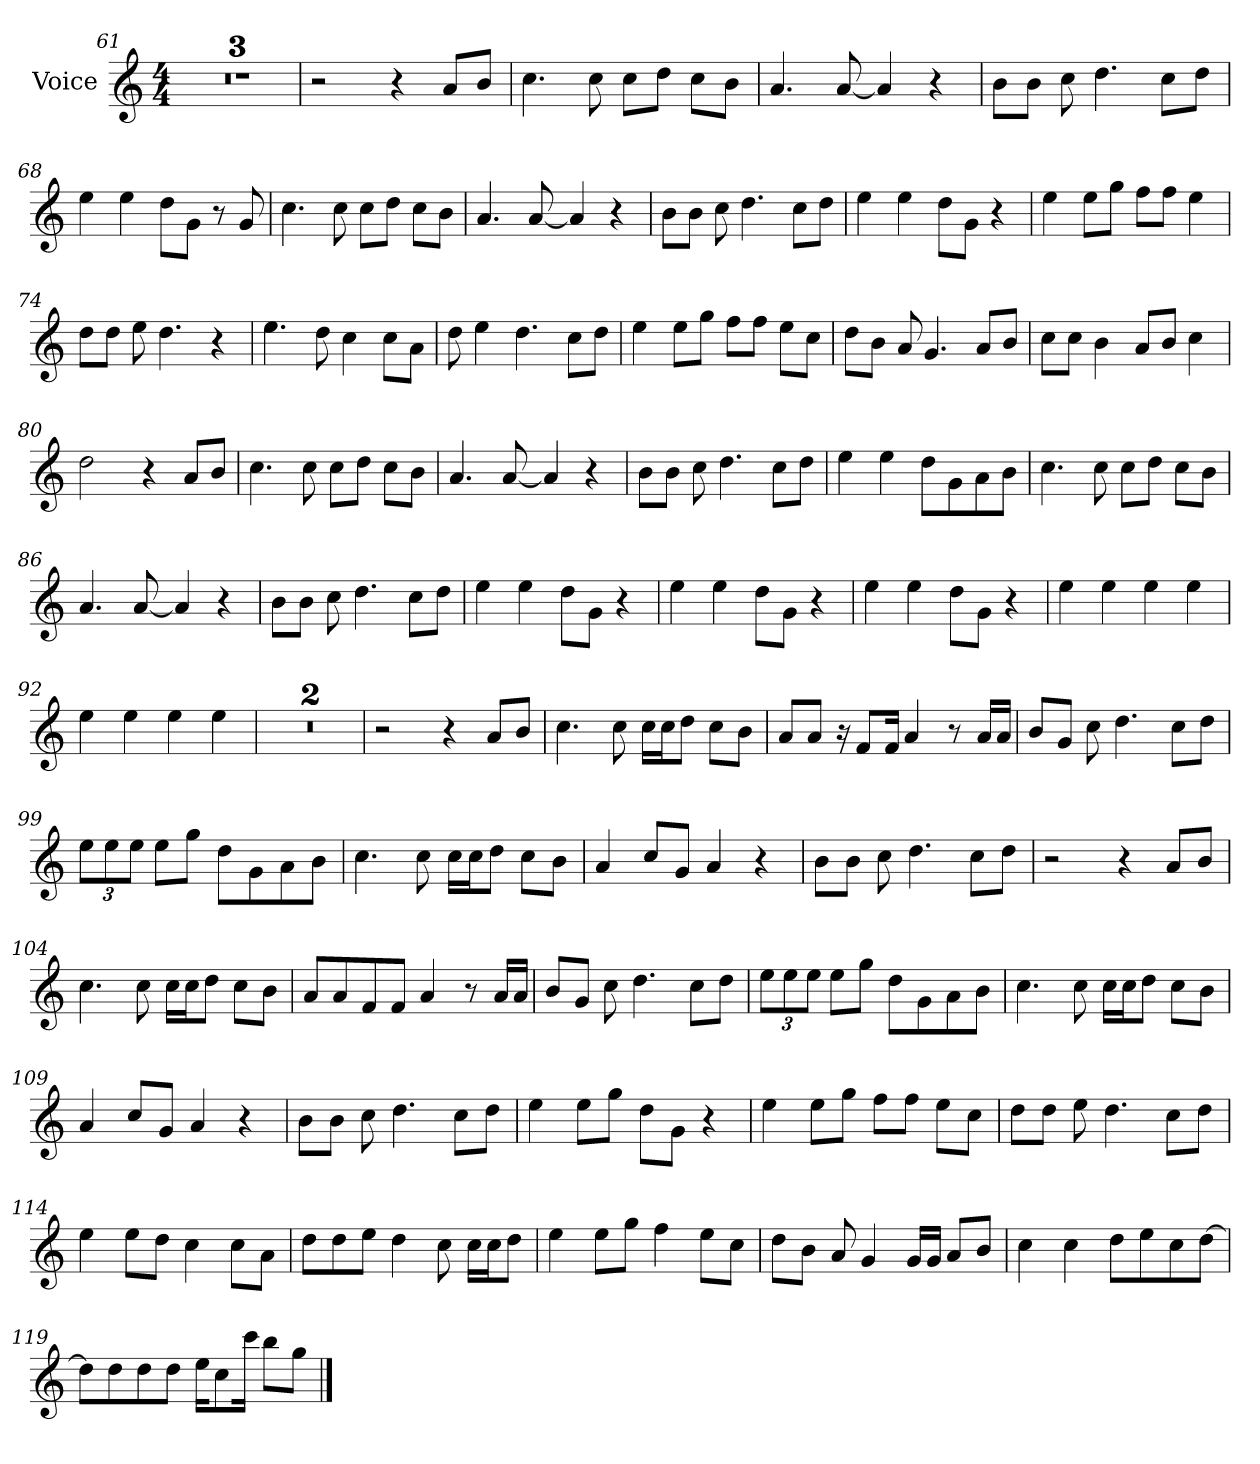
**kern
*part1
*staff1
*I"Voice
*I'Vc.
*clefG2
*k[]
*M4/4
=61
1r
=62
1r
=63
1r
=64
2r
4r
8aL
8bJ
=65
4.cc
8cc
8ccL
8ddJ
8ccL
8bJ
=66
4.a
[8a
4a]
4r
=67
8bL
8bJ
8cc
4.dd
8ccL
8ddJ
=68
4ee
4ee
8ddL
8gJ
8r
8g
=69
4.cc
8cc
8ccL
8ddJ
8ccL
8bJ
=70
4.a
[8a
4a]
4r
=71
8bL
8bJ
8cc
4.dd
8ccL
8ddJ
=72
4ee
4ee
8ddL
8gJ
4r
=73
4ee
8eeL
8ggJ
8ffL
8ffJ
4ee
=74
8ddL
8ddJ
8ee
4.dd
4r
=75
4.ee
8dd
4cc
8ccL
8aJ
=76
8dd
4ee
4.dd
8ccL
8ddJ
=77
4ee
8eeL
8ggJ
8ffL
8ffJ
8eeL
8ccJ
=78
8ddL
8bJ
8a
4.g
8aL
8bJ
=79
8ccL
8ccJ
4b
8aL
8bJ
4cc
=80
2dd
4r
8aL
8bJ
=81
4.cc
8cc
8ccL
8ddJ
8ccL
8bJ
=82
4.a
[8a
4a]
4r
=83
8bL
8bJ
8cc
4.dd
8ccL
8ddJ
=84
4ee
4ee
8ddL
8g
8a
8bJ
=85
4.cc
8cc
8ccL
8ddJ
8ccL
8bJ
=86
4.a
[8a
4a]
4r
=87
8bL
8bJ
8cc
4.dd
8ccL
8ddJ
=88
4ee
4ee
8ddL
8gJ
4r
=89
4ee
4ee
8ddL
8gJ
4r
=90
4ee
4ee
8ddL
8gJ
4r
=91
4ee
4ee
4ee
4ee
=92
4ee
4ee
4ee
4ee
=93
1r
=94
1r
=95
2r
4r
8aL
8bJ
=96
4.cc
8cc
16ccLL
16ccJ
8ddJ
8ccL
8bJ
=97
8aL
8aJ
16r
8fL
16fJk
4a
8r
16aLL
16aJJ
=98
8bL
8gJ
8cc
4.dd
8ccL
8ddJ
=99
*Xbrackettup
12eeL
12ee
12eeJ
8eeL
8ggJ
8ddL
8g
8a
8bJ
=100
4.cc
8cc
16ccLL
16ccJ
8ddJ
8ccL
8bJ
=101
4a
8ccL
8gJ
4a
4r
=102
8bL
8bJ
8cc
4.dd
8ccL
8ddJ
=103
2r
4r
8aL
8bJ
=104
4.cc
8cc
16ccLL
16ccJ
8ddJ
8ccL
8bJ
=105
8aL
8a
8f
8fJ
4a
8r
16aLL
16aJJ
=106
8bL
8gJ
8cc
4.dd
8ccL
8ddJ
=107
12eeL
12ee
12eeJ
8eeL
8ggJ
8ddL
8g
8a
8bJ
=108
4.cc
8cc
16ccLL
16ccJ
8ddJ
8ccL
8bJ
=109
4a
8ccL
8gJ
4a
4r
=110
8bL
8bJ
8cc
4.dd
8ccL
8ddJ
=111
4ee
8eeL
8ggJ
8ddL
8gJ
4r
=112
4ee
8eeL
8ggJ
8ffL
8ffJ
8eeL
8ccJ
=113
8ddL
8ddJ
8ee
4.dd
8ccL
8ddJ
=114
4ee
8eeL
8ddJ
4cc
8ccL
8aJ
=115
8ddL
8dd
8eeJ
4dd
8cc
16ccLL
16ccJ
8ddJ
=116
4ee
8eeL
8ggJ
4ff
8eeL
8ccJ
=117
8ddL
8bJ
8a
4g
16gLL
16gJJ
8aL
8bJ
=118
4cc
4cc
8ddL
8ee
8cc
[8ddJ
=119
8ddL]
8dd
8dd
8ddJ
16eeKL
8cc
16cccJk
8bbL
8ggJ
==
*-
